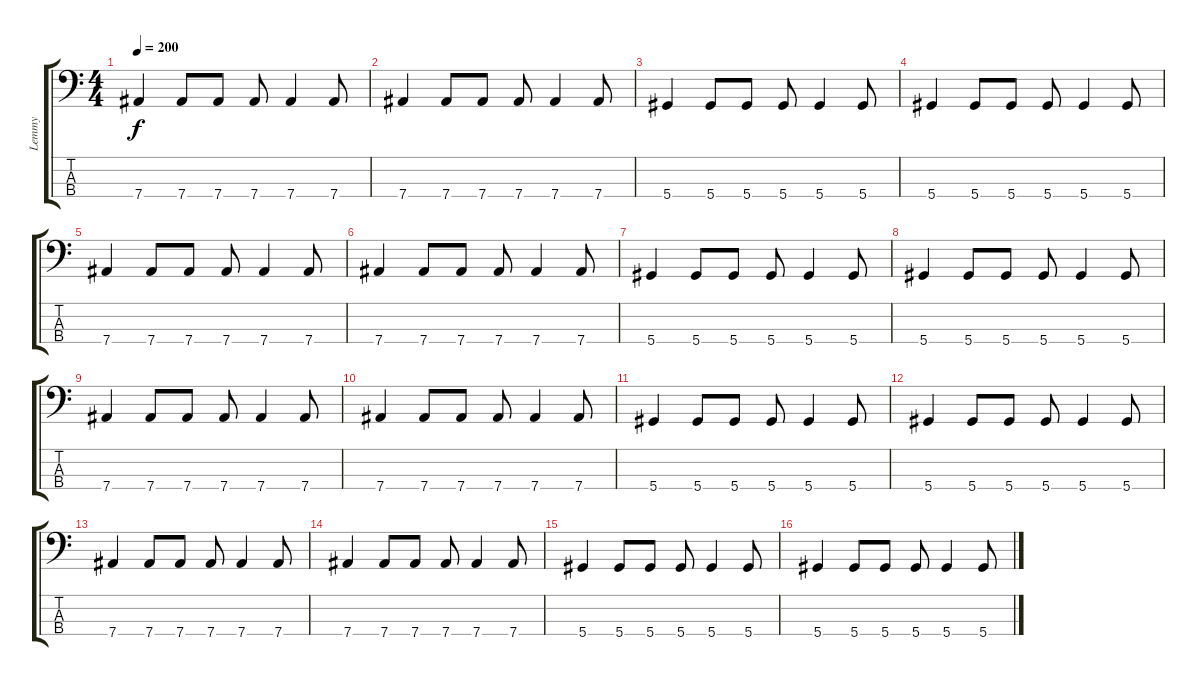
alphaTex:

\track ("Lemmy" "Lemmy") {instrument distortionguitar}
\staff {score tabs}
\tuning (Gb2 Db2 Ab1 Eb1) {hide}
\ts (4 4)
\tempo 200
\clef f4
\ks c
7.4.4{dy f} 7.4.8 7.4.8 7.4.8 7.4.4 7.4.8 |
7.4.4 7.4.8 7.4.8 7.4.8 7.4.4 7.4.8 |
5.4.4 5.4.8 5.4.8 5.4.8 5.4.4 5.4.8 |
5.4.4 5.4.8 5.4.8 5.4.8 5.4.4 5.4.8 |
7.4.4 7.4.8 7.4.8 7.4.8 7.4.4 7.4.8 |
7.4.4 7.4.8 7.4.8 7.4.8 7.4.4 7.4.8 |
5.4.4 5.4.8 5.4.8 5.4.8 5.4.4 5.4.8 |
5.4.4 5.4.8 5.4.8 5.4.8 5.4.4 5.4.8 |
7.4.4 7.4.8 7.4.8 7.4.8 7.4.4 7.4.8 |
7.4.4 7.4.8 7.4.8 7.4.8 7.4.4 7.4.8 |
5.4.4 5.4.8 5.4.8 5.4.8 5.4.4 5.4.8 |
5.4.4 5.4.8 5.4.8 5.4.8 5.4.4 5.4.8 |
7.4.4{volume 4} 7.4.8 7.4.8 7.4.8 7.4.4 7.4.8 |
7.4.4 7.4.8 7.4.8 7.4.8 7.4.4 7.4.8 |
5.4.4 5.4.8 5.4.8 5.4.8 5.4.4 5.4.8 |
5.4.4 5.4.8 5.4.8 5.4.8 5.4.4 5.4.8
